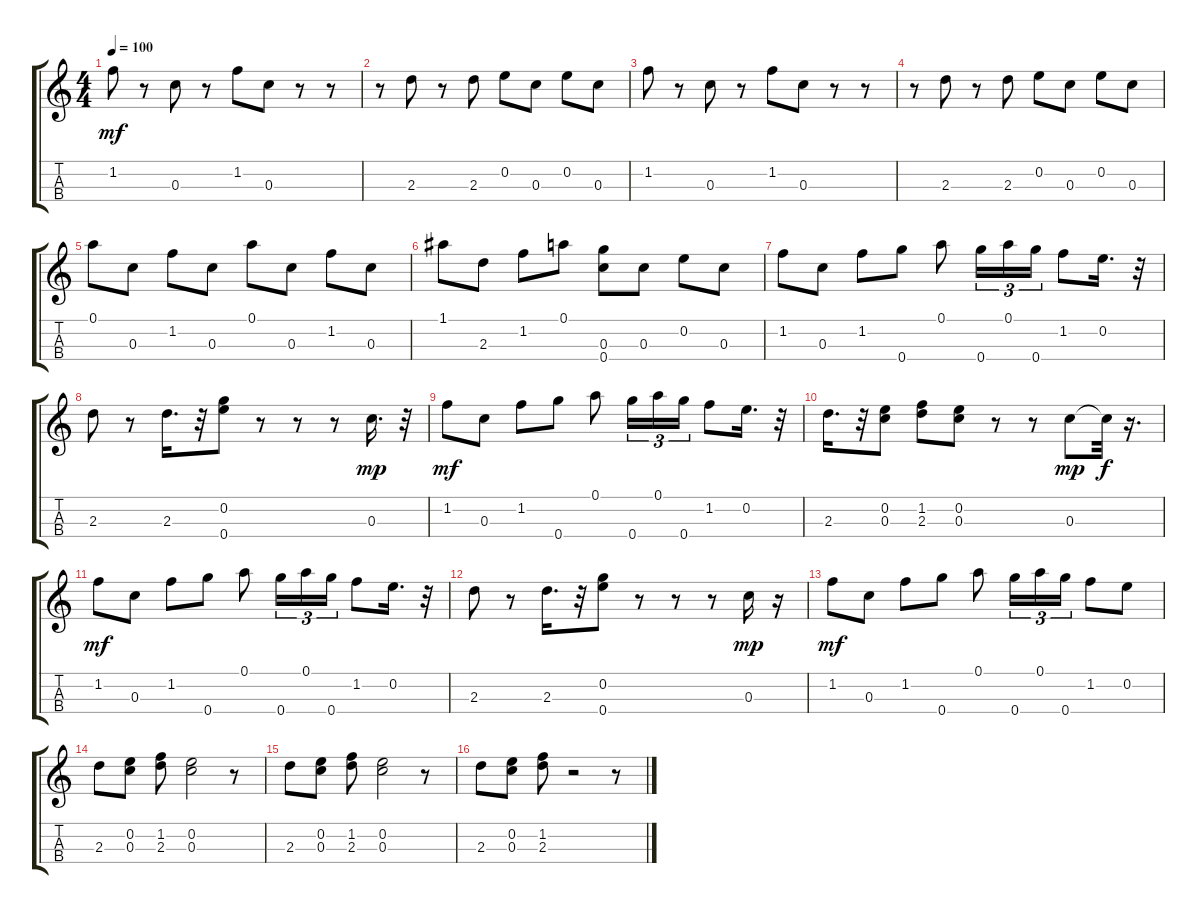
\track "" {instrument acousticguitarsteel}
\staff {score tabs}
\tuning (A4 E4 C4 G4) {hide}
\ts (4 4)
\tempo 100
\clef g2
\ks c
1.2.8{dy mf} r.8 0.3.8 r.8 1.2.8 0.3.8 r.8 r.8 |
r.8 2.3.8 r.8 2.3.8 0.2.8 0.3.8 0.2.8 0.3.8 |
1.2.8 r.8 0.3.8 r.8 1.2.8 0.3.8 r.8 r.8 |
r.8 2.3.8 r.8 2.3.8 0.2.8 0.3.8 0.2.8 0.3.8 |
0.1.8 0.3.8 1.2.8 0.3.8 0.1.8 0.3.8 1.2.8 0.3.8 |
1.1.8 2.3.8 1.2.8 0.1.8 (0.3 0.4).8 0.3.8 0.2.8 0.3.8 |
1.2.8 0.3.8 1.2.8 0.4.8 0.1.8 0.4.16{tu (3 2)} 0.1.16{tu (3 2)} 0.4.16{tu (3 2)} 1.2.8 0.2.16{d} r.32 |
2.3.8 r.8 2.3.16{d} r.32 (0.2 0.4).8 r.8 r.8 r.8 0.3.16{d dy mp} r.32 |
1.2.8{dy mf} 0.3.8 1.2.8 0.4.8 0.1.8 0.4.16{tu (3 2)} 0.1.16{tu (3 2)} 0.4.16{tu (3 2)} 1.2.8 0.2.16{d} r.32 |
2.3.16{d} r.32 (0.2 0.3).8 (1.2 2.3).8 (0.2 0.3).8 r.8 r.8 0.3.8{dy mp} 0.3{t}.32{dy f} r.16{d} |
1.2.8{dy mf} 0.3.8 1.2.8 0.4.8 0.1.8 0.4.16{tu (3 2)} 0.1.16{tu (3 2)} 0.4.16{tu (3 2)} 1.2.8 0.2.16{d} r.32 |
2.3.8 r.8 2.3.16{d} r.32 (0.2 0.4).8 r.8 r.8 r.8 0.3.16{dy mp} r.16 |
1.2.8{dy mf} 0.3.8 1.2.8 0.4.8 0.1.8 0.4.16{tu (3 2)} 0.1.16{tu (3 2)} 0.4.16{tu (3 2)} 1.2.8 0.2.8 |
2.3.8 (0.2 0.3).8 (1.2 2.3).8 (0.2 0.3).2 r.8 |
2.3.8 (0.2 0.3).8 (1.2 2.3).8 (0.2 0.3).2 r.8 |
2.3.8 (0.2 0.3).8 (1.2 2.3).8 r.2 r.8
